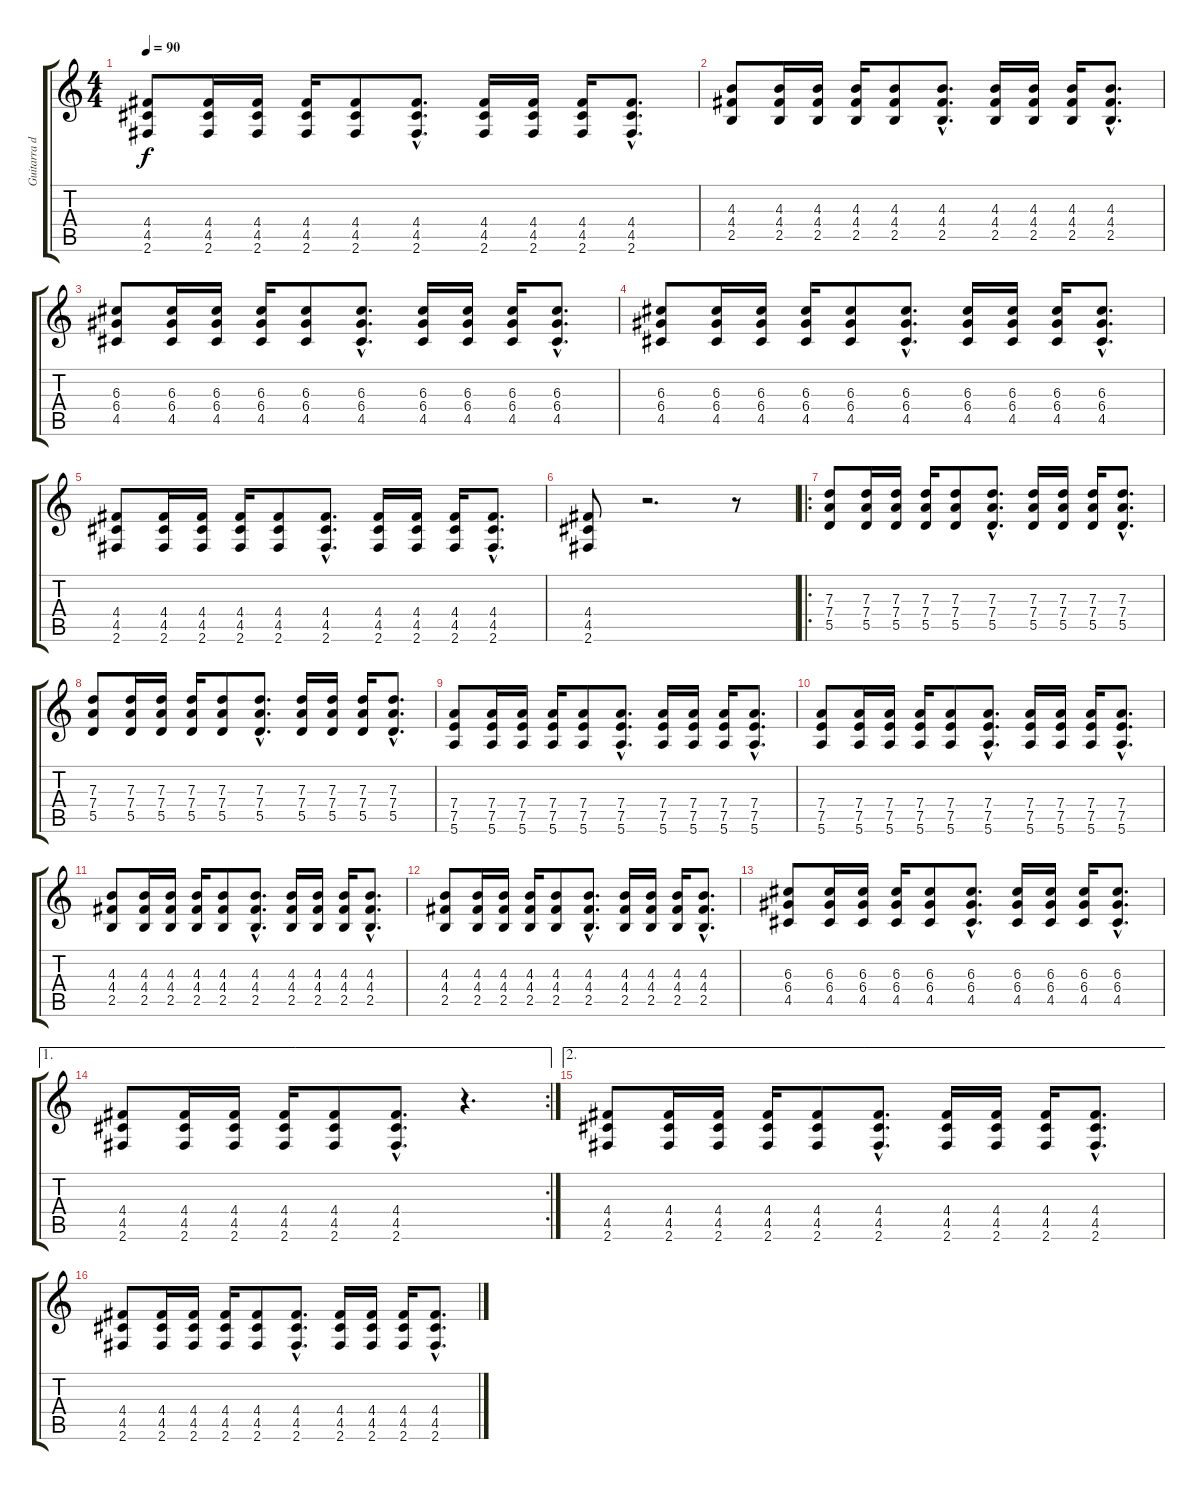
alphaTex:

\track ("Guitarra distors" "Guitarra d") {instrument distortionguitar}
\staff {score tabs}
\tuning (E4 B3 G3 D3 A2 E2) {hide}
\ts (4 4)
\tempo 90
\clef g2
\ks c
(4.4 4.5 2.6).8{dy f} (4.4 4.5 2.6).16 (4.4 4.5 2.6).16 (4.4 4.5 2.6).16 (4.4 4.5 2.6).8 (4.4{hac} 4.5{hac} 2.6{hac}).8{d} (4.4 4.5 2.6).16 (4.4 4.5 2.6).16 (4.4 4.5 2.6).16 (4.4{hac} 4.5{hac} 2.6{hac}).8{d} |
(4.3 4.4 2.5).8 (4.3 4.4 2.5).16 (4.3 4.4 2.5).16 (4.3 4.4 2.5).16 (4.3 4.4 2.5).8 (4.3{hac} 4.4{hac} 2.5{hac}).8{d} (4.3 4.4 2.5).16 (4.3 4.4 2.5).16 (4.3 4.4 2.5).16 (4.3{hac} 4.4{hac} 2.5{hac}).8{d} |
(6.3 6.4 4.5).8 (6.3 6.4 4.5).16 (6.3 6.4 4.5).16 (6.3 6.4 4.5).16 (6.3 6.4 4.5).8 (6.3{hac} 6.4{hac} 4.5{hac}).8{d} (6.3 6.4 4.5).16 (6.3 6.4 4.5).16 (6.3 6.4 4.5).16 (6.3{hac} 6.4{hac} 4.5{hac}).8{d} |
(6.3 6.4 4.5).8 (6.3 6.4 4.5).16 (6.3 6.4 4.5).16 (6.3 6.4 4.5).16 (6.3 6.4 4.5).8 (6.3{hac} 6.4{hac} 4.5{hac}).8{d} (6.3 6.4 4.5).16 (6.3 6.4 4.5).16 (6.3 6.4 4.5).16 (6.3{hac} 6.4{hac} 4.5{hac}).8{d} |
(4.4 4.5 2.6).8 (4.4 4.5 2.6).16 (4.4 4.5 2.6).16 (4.4 4.5 2.6).16 (4.4 4.5 2.6).8 (4.4{hac} 4.5{hac} 2.6{hac}).8{d} (4.4 4.5 2.6).16 (4.4 4.5 2.6).16 (4.4 4.5 2.6).16 (4.4{hac} 4.5{hac} 2.6{hac}).8{d} |
(4.4 4.5 2.6).8 r.2{d} r.8 |
\ro
(7.3 7.4 5.5).8 (7.3 7.4 5.5).16 (7.3 7.4 5.5).16 (7.3 7.4 5.5).16 (7.3 7.4 5.5).8 (7.3{hac} 7.4{hac} 5.5{hac}).8{d} (7.3 7.4 5.5).16 (7.3 7.4 5.5).16 (7.3 7.4 5.5).16 (7.3{hac} 7.4{hac} 5.5{hac}).8{d} |
(7.3 7.4 5.5).8 (7.3 7.4 5.5).16 (7.3 7.4 5.5).16 (7.3 7.4 5.5).16 (7.3 7.4 5.5).8 (7.3{hac} 7.4{hac} 5.5{hac}).8{d} (7.3 7.4 5.5).16 (7.3 7.4 5.5).16 (7.3 7.4 5.5).16 (7.3{hac} 7.4{hac} 5.5{hac}).8{d} |
(7.4 7.5 5.6).8 (7.4 7.5 5.6).16 (7.4 7.5 5.6).16 (7.4 7.5 5.6).16 (7.4 7.5 5.6).8 (7.4{hac} 7.5{hac} 5.6{hac}).8{d} (7.4 7.5 5.6).16 (7.4 7.5 5.6).16 (7.4 7.5 5.6).16 (7.4{hac} 7.5{hac} 5.6{hac}).8{d} |
(7.4 7.5 5.6).8 (7.4 7.5 5.6).16 (7.4 7.5 5.6).16 (7.4 7.5 5.6).16 (7.4 7.5 5.6).8 (7.4{hac} 7.5{hac} 5.6{hac}).8{d} (7.4 7.5 5.6).16 (7.4 7.5 5.6).16 (7.4 7.5 5.6).16 (7.4{hac} 7.5{hac} 5.6{hac}).8{d} |
(4.3 4.4 2.5).8 (4.3 4.4 2.5).16 (4.3 4.4 2.5).16 (4.3 4.4 2.5).16 (4.3 4.4 2.5).8 (4.3{hac} 4.4{hac} 2.5{hac}).8{d} (4.3 4.4 2.5).16 (4.3 4.4 2.5).16 (4.3 4.4 2.5).16 (4.3{hac} 4.4{hac} 2.5{hac}).8{d} |
(4.3 4.4 2.5).8 (4.3 4.4 2.5).16 (4.3 4.4 2.5).16 (4.3 4.4 2.5).16 (4.3 4.4 2.5).8 (4.3{hac} 4.4{hac} 2.5{hac}).8{d} (4.3 4.4 2.5).16 (4.3 4.4 2.5).16 (4.3 4.4 2.5).16 (4.3{hac} 4.4{hac} 2.5{hac}).8{d} |
(6.3 6.4 4.5).8 (6.3 6.4 4.5).16 (6.3 6.4 4.5).16 (6.3 6.4 4.5).16 (6.3 6.4 4.5).8 (6.3{hac} 6.4{hac} 4.5{hac}).8{d} (6.3 6.4 4.5).16 (6.3 6.4 4.5).16 (6.3 6.4 4.5).16 (6.3{hac} 6.4{hac} 4.5{hac}).8{d} |
\ae 1
\rc 2
(4.4 4.5 2.6).8 (4.4 4.5 2.6).16 (4.4 4.5 2.6).16 (4.4 4.5 2.6).16 (4.4 4.5 2.6).8 (4.4{hac} 4.5{hac} 2.6{hac}).8{d} r.4{d} |
\ae 2
(4.4 4.5 2.6).8 (4.4 4.5 2.6).16 (4.4 4.5 2.6).16 (4.4 4.5 2.6).16 (4.4 4.5 2.6).8 (4.4{hac} 4.5{hac} 2.6{hac}).8{d} (4.4 4.5 2.6).16 (4.4 4.5 2.6).16 (4.4 4.5 2.6).16 (4.4{hac} 4.5{hac} 2.6{hac}).8{d} |
(4.4 4.5 2.6).8 (4.4 4.5 2.6).16 (4.4 4.5 2.6).16 (4.4 4.5 2.6).16 (4.4 4.5 2.6).8 (4.4{hac} 4.5{hac} 2.6{hac}).8{d} (4.4 4.5 2.6).16 (4.4 4.5 2.6).16 (4.4 4.5 2.6).16 (4.4{hac} 4.5{hac} 2.6{hac}).8{d}
